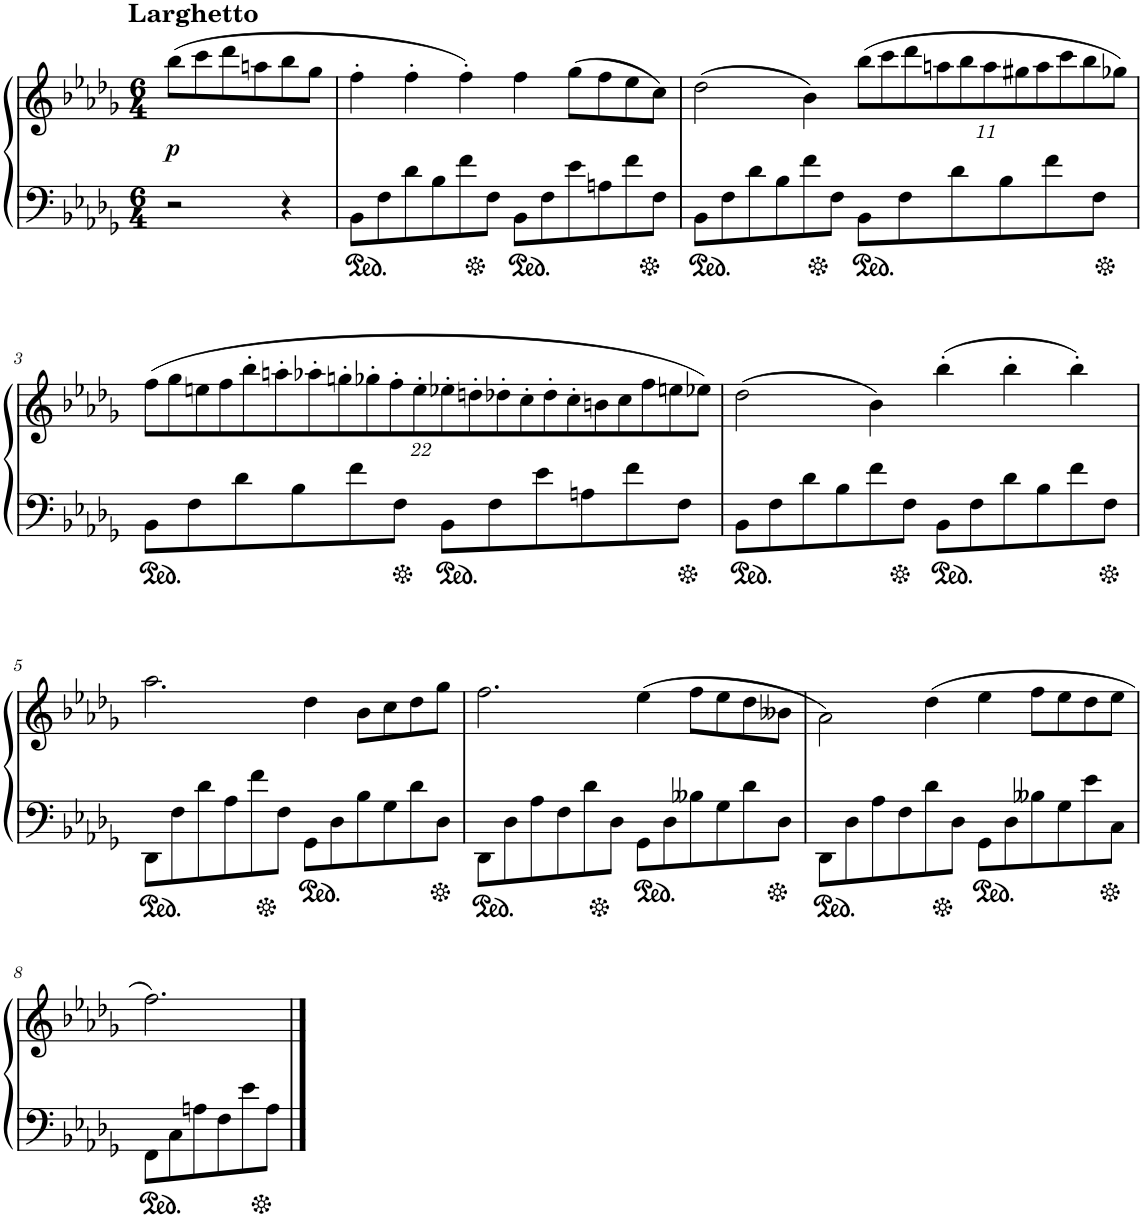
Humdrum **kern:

**kern	**kern	**dynam
*part1	*part1	*part1
*staff2	*staff1	*staff1/2
*I"Piano	*	*
*I'Pno.	*	*
*clefF4	*clefG2	*
*k[b-e-a-d-g-]	*k[b-e-a-d-g-]	*
*M6/4	*M6/4	*
=	=	=
!	!LO:TX:a:B:t=Larghetto	!
!	!	!LO:DY:b
2r	(8bb-\L	p
.	8ccc\	.
.	8ddd-\	.
.	8aan\	.
4r	8bb-\	.
.	8gg-\J	.
=1	=1	=1
8BB-\L	4ff'\	.
8F\	.	.
8d-\	4ff'\	.
8B-\	.	.
8f\	4ff'\)	.
8F\J	.	.
8BB-\L	4ff\	.
8F\	.	.
8e-\	(8gg-\L	.
8An\	8ff\	.
8f\	8ee-\	.
8F\J	8cc\J)	.
=2	=2	=2
8BB-\L	(2dd-\	.
8F\	.	.
8d-\	.	.
8B-\	.	.
8f\	4b-\)	.
8F\J	.	.
*	*Xbrackettup	*
8BB-\L	(44%3bb-\L	.
.	44%3ccc\	.
8F\	.	.
.	44%3ddd-\	.
.	44%3aan\	.
8d-\	.	.
.	44%3bb-\	.
.	44%3aa\	.
8B-\	.	.
.	44%3gg#X\	.
.	44%3aa\	.
8f\	.	.
.	44%3ccc\	.
.	44%3bb-\	.
8F\J	.	.
.	44%3gg-X\J)	.
!!LO:LB:g=z
=3	=3	=3
8BB-\L	(44%3ff\L	.
.	44%3gg-\	.
8F\	.	.
.	44%3een\	.
.	44%3ff\	.
8d-\	.	.
.	44%3bb-'\	.
.	44%3aan'\	.
8B-\	.	.
.	44%3aa-X'\	.
.	44%3ggn'\	.
8f\	.	.
.	44%3gg-X'\	.
.	44%3ff'\	.
8F\J	.	.
.	44%3ee'\	.
8BB-\L	44%3ee-X'\	.
.	44%3ddn'\	.
8F\	.	.
.	44%3dd-X'\	.
.	44%3cc'\	.
8e-\	.	.
.	44%3dd-'\	.
.	44%3cc'\	.
8An\	.	.
.	44%3bn\	.
.	44%3cc\	.
8f\	.	.
.	44%3ff\	.
.	44%3een\	.
8F\J	.	.
.	44%3ee-X\J)	.
=4	=4	=4
8BB-\L	(2dd-\	.
8F\	.	.
8d-\	.	.
8B-\	.	.
8f\	4b-\)	.
8F\J	.	.
8BB-\L	(4bb-'\	.
8F\	.	.
8d-\	4bb-'\	.
8B-\	.	.
8f\	4bb-'\)	.
8F\J	.	.
!!LO:LB:g=z
=5	=5	=5
8DD-\L	2.aa-\	.
8F\	.	.
8d-\	.	.
8A-\	.	.
8f\	.	.
8F\J	.	.
8GG-\L	4dd-\	.
8D-\	.	.
8B-\	8b-\L	.
8G-\	8cc\	.
8d-\	8dd-\	.
8D-\J	8gg-\J	.
=6	=6	=6
8DD-\L	2.ff\	.
8D-\	.	.
8A-\	.	.
8F\	.	.
8d-\	.	.
8D-\J	.	.
8GG-\L	(>4ee-\	.
8D-\	.	.
8B--X\	8ff\L	.
8G-\	8ee-\	.
8d-\	8dd-\	.
8D-\J	8b--X\J	.
=7	=7	=7
8DD-\L	2a-\)	.
8D-\	.	.
8A-\	.	.
8F\	.	.
8d-\	(4dd-\	.
8D-\J	.	.
8GG-\L	4ee-\	.
8D-\	.	.
8B--X\	8ff\L	.
8G-\	8ee-\	.
8e-\	8dd-\	.
8C\J	8ee-\J	.
!!LO:LB:g=z
=8	=8	=8
8FF\L	2.ff\)	.
8C\	.	.
8An\	.	.
8F\	.	.
8e-\	.	.
8A\J	.	.
==	==	==
*-	*-	*-
